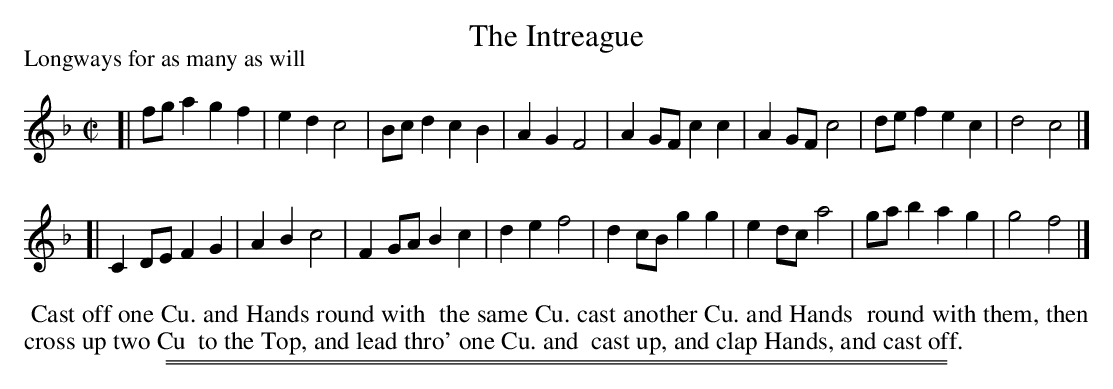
X:1
T: The Intreague
P: Longways for as many as will
M: C|
L: 1/8
K: F
[|\
fga2 g2f2 | e2d2 c4 | Bcd2 c2B2 | A2G2 F4 |\
A2GF c2c2 | A2GF c4 | def2 e2c2 | d4 c4 |]
[|\
C2DE F2G2 | A2B2 c4 | F2GA B2c2 | d2e2 f4 |\
d2cB g2g2 | e2dc a4 | gab2 a2g2 | g4 f4 |]
